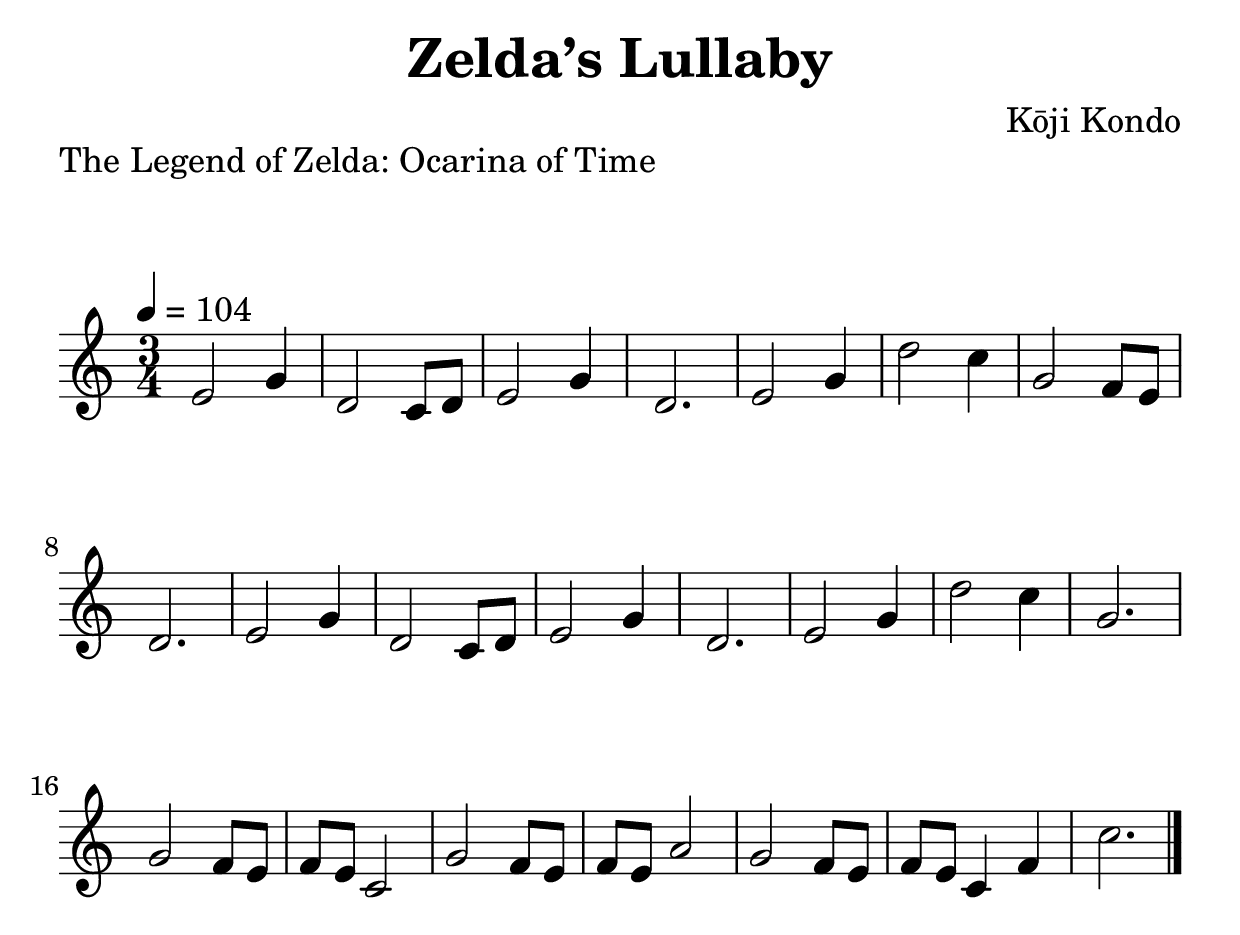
\version "2.20.0"

\header {
  title = "Zelda’s Lullaby"
  piece = "The Legend of Zelda: Ocarina of Time"
}

\include "header.ily"

song = \relative c'' {
  \tempo 4 = 104
  \time 3/4

  e2 g4 | % 1
  d2 c8 d | % 2
  e2 g4 | % 3
  d2. | % 4
  e2 g4 | % 5
  d'2 c4 | % 6
  g2 f8 e | % 7
  d2. | % 8
  e2 g4 | % 9
  d2 c8 d | % 10
  e2 g4 | % 11
  d2. | % 12
  e2 g4 | % 13
  d'2 c4 | % 14
  g2. | % 15
  g2 f8 e | % 16
  f e c2 | % 17
  g'2 f8 e | % 18
  f e a2 | % 19
  g2 f8 e | % 20
  f e c4 f | % 21
  c'2. \bar "|." % 22
}

\include "articulate.ly"

staff = \new Staff \with { midiInstrument = "ocarina" } {
  \clef "treble^8"
  \song
}

\score {
  \staff

  \layout {
    \context {
      \Score
      \omit ClefModifier
    }
  }
}

\score {
  \unfoldRepeats \articulate \staff

  \midi {}
}

